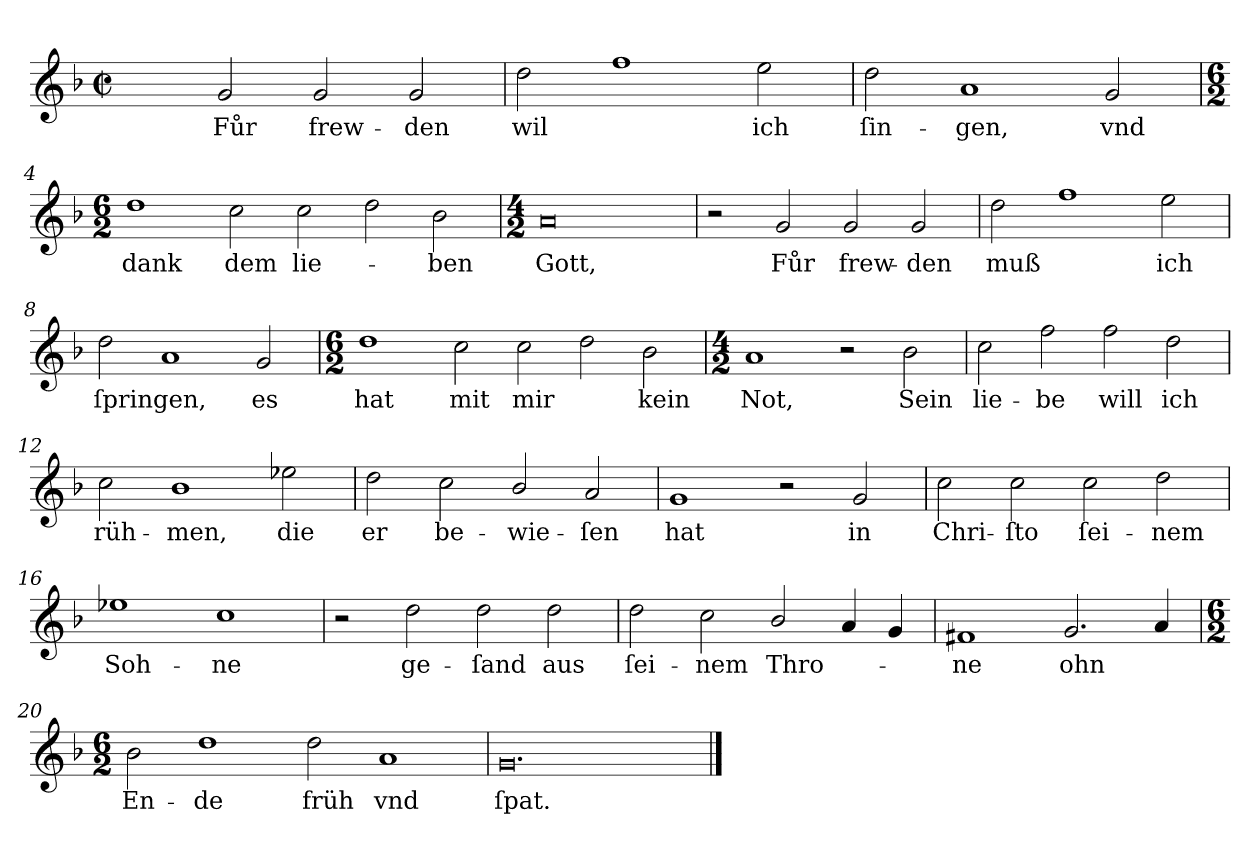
**kern	**text
*part1	*part1
*staff1	*staff1
*k[b-]	*
*M4/2	*
*met(c|)	*
=1	=1
2ryy	.
2g	Fůr
2g	frew-
2g	-den
=2	=2
2dd	wil
1ff	.
2ee	ich
=3	=3
2dd	ſin-
1a	-gen,
2g	vnd
=4	=4
*M6/2	*
1dd	dank
2cc	dem
2cc	lie-
2dd	.
2b-	-ben
=5	=5
*M4/2	*
0a	Gott,
=6	=6
2r	.
2g	Fůr
2g	frew-
2g	-den
=7	=7
2dd	muß
1ff	.
2ee	ich
=8	=8
2dd	ſpringen,
1a	.
2g	es
=9	=9
*M6/2	*
1dd	hat
2cc	mit
2cc	mir
2dd	.
2b-	kein
=10	=10
*M4/2	*
1a	Not,
2r	.
2b-	Sein
=11	=11
2cc	lie-
2ff	-be
2ff	will
2dd	ich
=12	=12
2cc	rüh-
1b-	-men,
2ee-X	die
=13	=13
2dd	er
2cc	be-
2b-/	-wie-
2a	-ſen
=14	=14
1g	hat
2r	.
2g	in
=15	=15
2cc	Chri-
2cc	-ſto
2cc	ſei-
2dd	-nem
=16	=16
1ee-X	Soh-
1cc	-ne
=17	=17
2r	.
2dd	ge-
2dd	-ſand
2dd	aus
=18	=18
2dd	ſei-
2cc	-nem
2b-/	Thro-
4a	.
4g	.
=19	=19
1f#X	-ne
2.g	ohn
4a	.
=20	=20
*M6/2	*
2b-	En-
1dd	-de
2dd	früh
1a	vnd
=21	=21
0.g/	ſpat.
==	==
*-	*-
